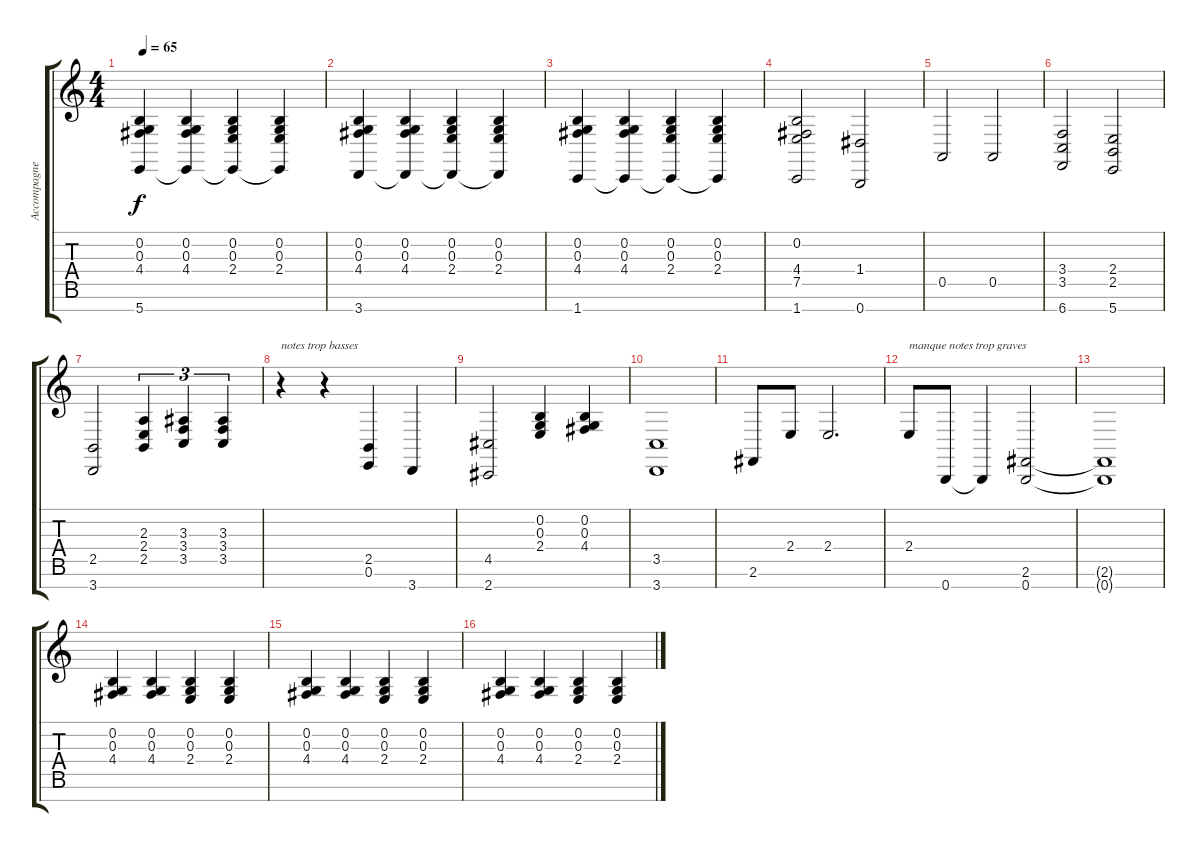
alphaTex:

\track ("Accompagnement" "Accompagne") {instrument brightacousticpiano}
\staff {score tabs}
\tuning (E4 B3 G3 D3 A2 E2 B1) {hide}
\ts (4 4)
\tempo 65
\clef g2
\ks c
(0.2 0.3 4.4 5.7).4{dy f} (0.2 0.3 4.4 5.7{t}).4 (0.2 0.3 2.4 5.7{t}).4 (0.2 0.3 2.4 5.7{t}).4 |
(0.2 0.3 4.4 3.7).4 (0.2 0.3 4.4 3.7{t}).4 (0.2 0.3 2.4 3.7{t}).4 (0.2 0.3 2.4 3.7{t}).4 |
(0.2 0.3 4.4 1.7).4 (0.2 0.3 4.4 1.7{t}).4 (0.2 0.3 2.4 1.7{t}).4 (0.2 0.3 2.4 1.7{t}).4 |
(0.2 4.4 7.5 1.7).2 (1.4 0.7).2 |
0.5.2{instrument acousticgrandpiano} 0.5.2 |
(3.4 3.5 6.7).2 (2.4 2.5 5.7).2 |
(2.5 3.7).2 (2.3 2.4 2.5).4{tu (3 2)} (3.3 3.4 3.5).4{tu (3 2)} (3.3 3.4 3.5).4{tu (3 2)} |
r.4{txt "notes trop basses"} r.4 (2.5 0.6).4 3.7.4 |
(4.5 2.7).2 (0.2 0.3 2.4).4 (0.2 0.3 4.4).4 |
(3.5 3.7).1 |
2.6.8 2.4.8 2.4.2{d} |
2.4.8{txt "manque notes trop graves"} 0.7.8 0.7{t}.4 (2.6 0.7).2 |
(2.6{t} 0.7{t}).1 |
(0.2 0.3 4.4).4 (0.2 0.3 4.4).4 (0.2 0.3 2.4).4 (0.2 0.3 2.4).4 |
(0.2 0.3 4.4).4 (0.2 0.3 4.4).4 (0.2 0.3 2.4).4 (0.2 0.3 2.4).4 |
(0.2 0.3 4.4).4 (0.2 0.3 4.4).4 (0.2 0.3 2.4).4 (0.2 0.3 2.4).4
